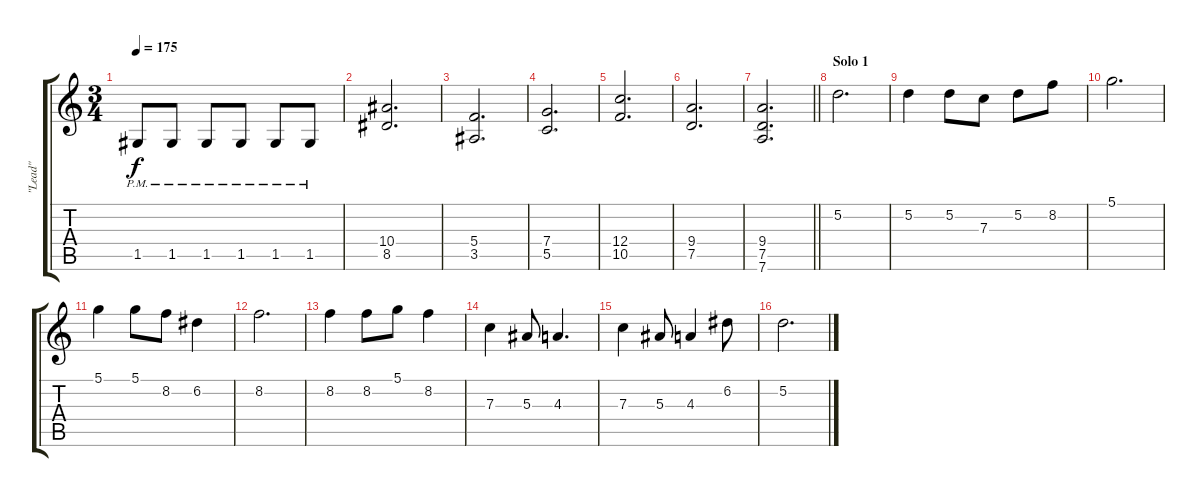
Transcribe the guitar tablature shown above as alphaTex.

\track ("\"Lead\"" "\"Lead\"") {instrument distortionguitar}
\staff {score tabs}
\tuning (D4 A3 F3 C3 G2 D2) {hide}
\ts (3 4)
\tempo 175
\clef g2
\ks c
1.5{pm}.8{dy f} 1.5{pm}.8 1.5{pm}.8 1.5{pm}.8 1.5{pm}.8 1.5{pm}.8 |
(10.4 8.5).2{d} |
(5.4 3.5).2{d} |
(7.4 5.5).2{d} |
(12.4 10.5).2{d} |
(9.4 7.5).2{d} |
\barLineRight lightlight
(9.4 7.5 7.6).2{d} |
\section ("" "Solo 1")
5.2.2{d} |
5.2.4 5.2.8 7.3.8 5.2.8 8.2.8 |
5.1.2{d} |
5.1.4 5.1.8 8.2.8 6.2.4 |
8.2.2{d} |
8.2.4 8.2.8 5.1.8 8.2.4 |
7.3.4 5.3.8 4.3.4{d} |
7.3.4 5.3.8 4.3.4 6.2.8 |
5.2.2{d}
